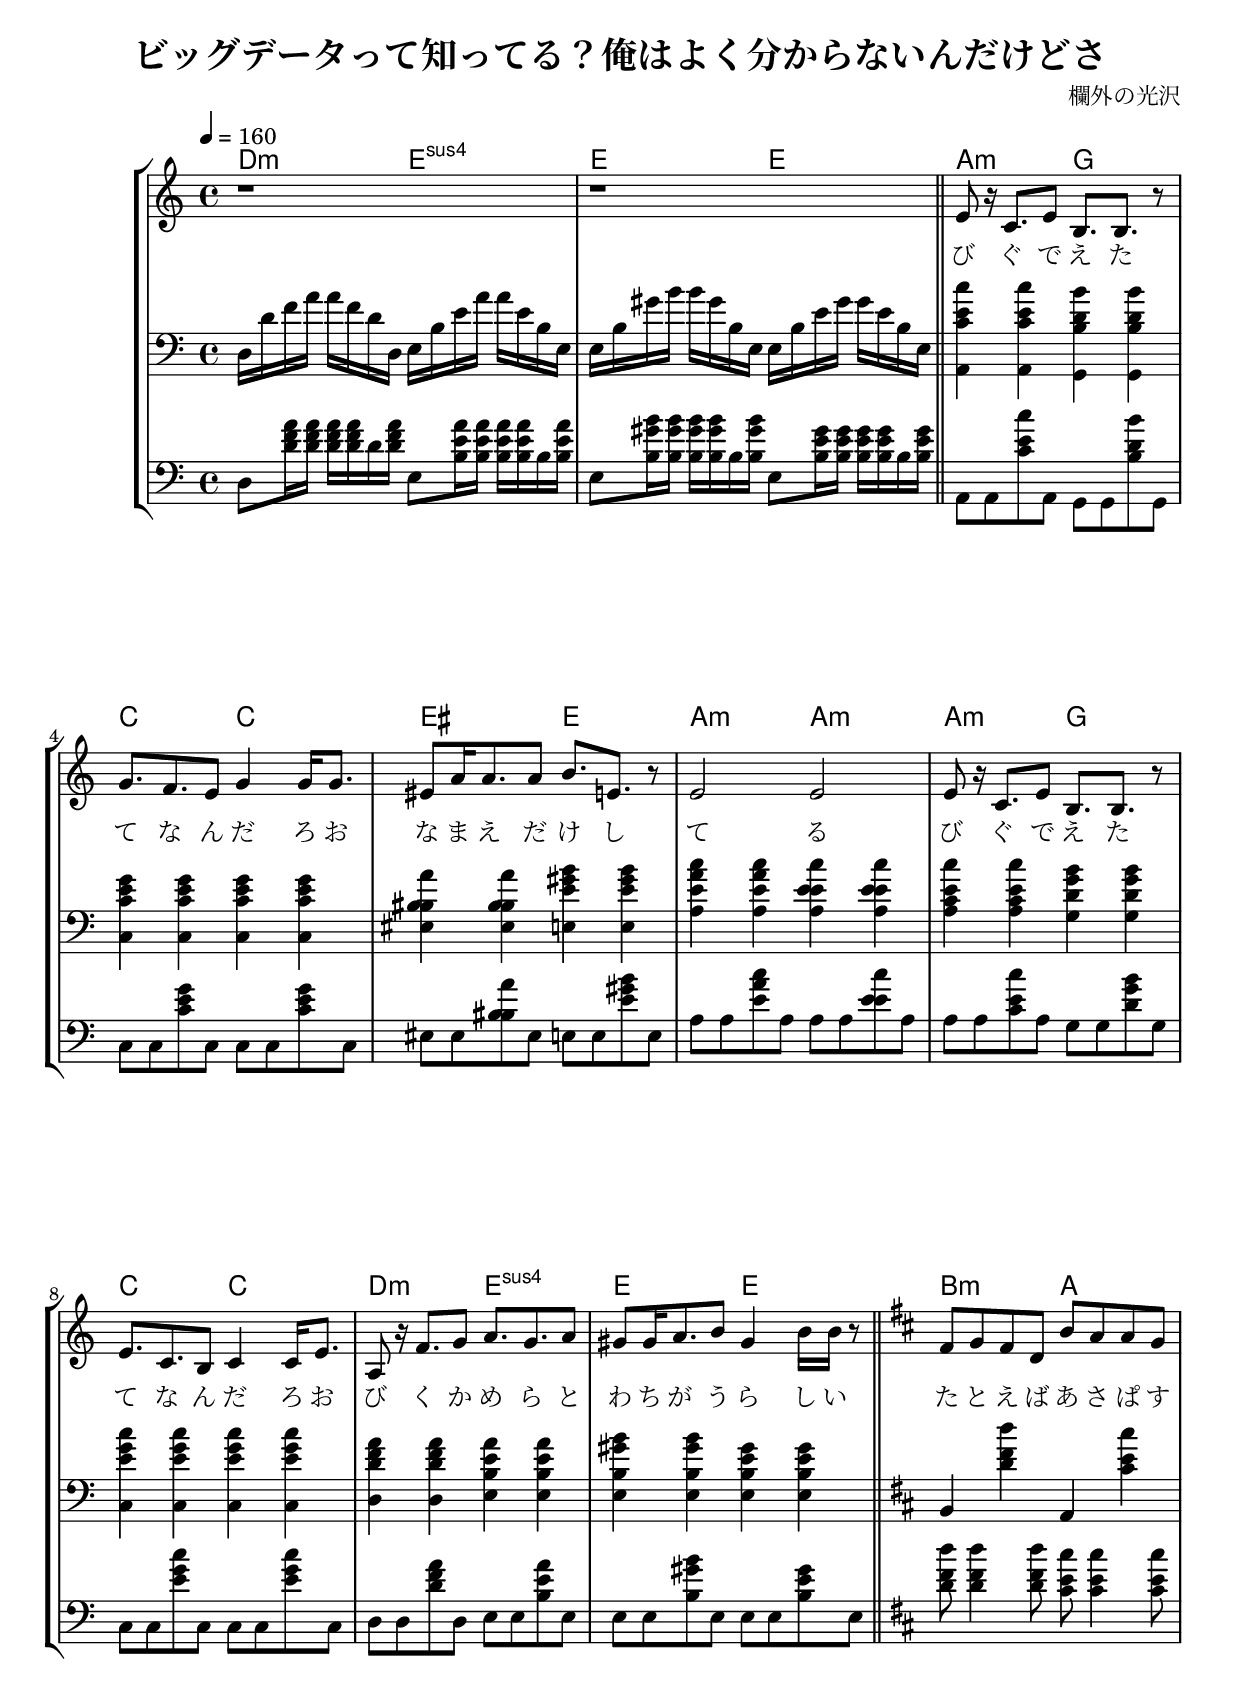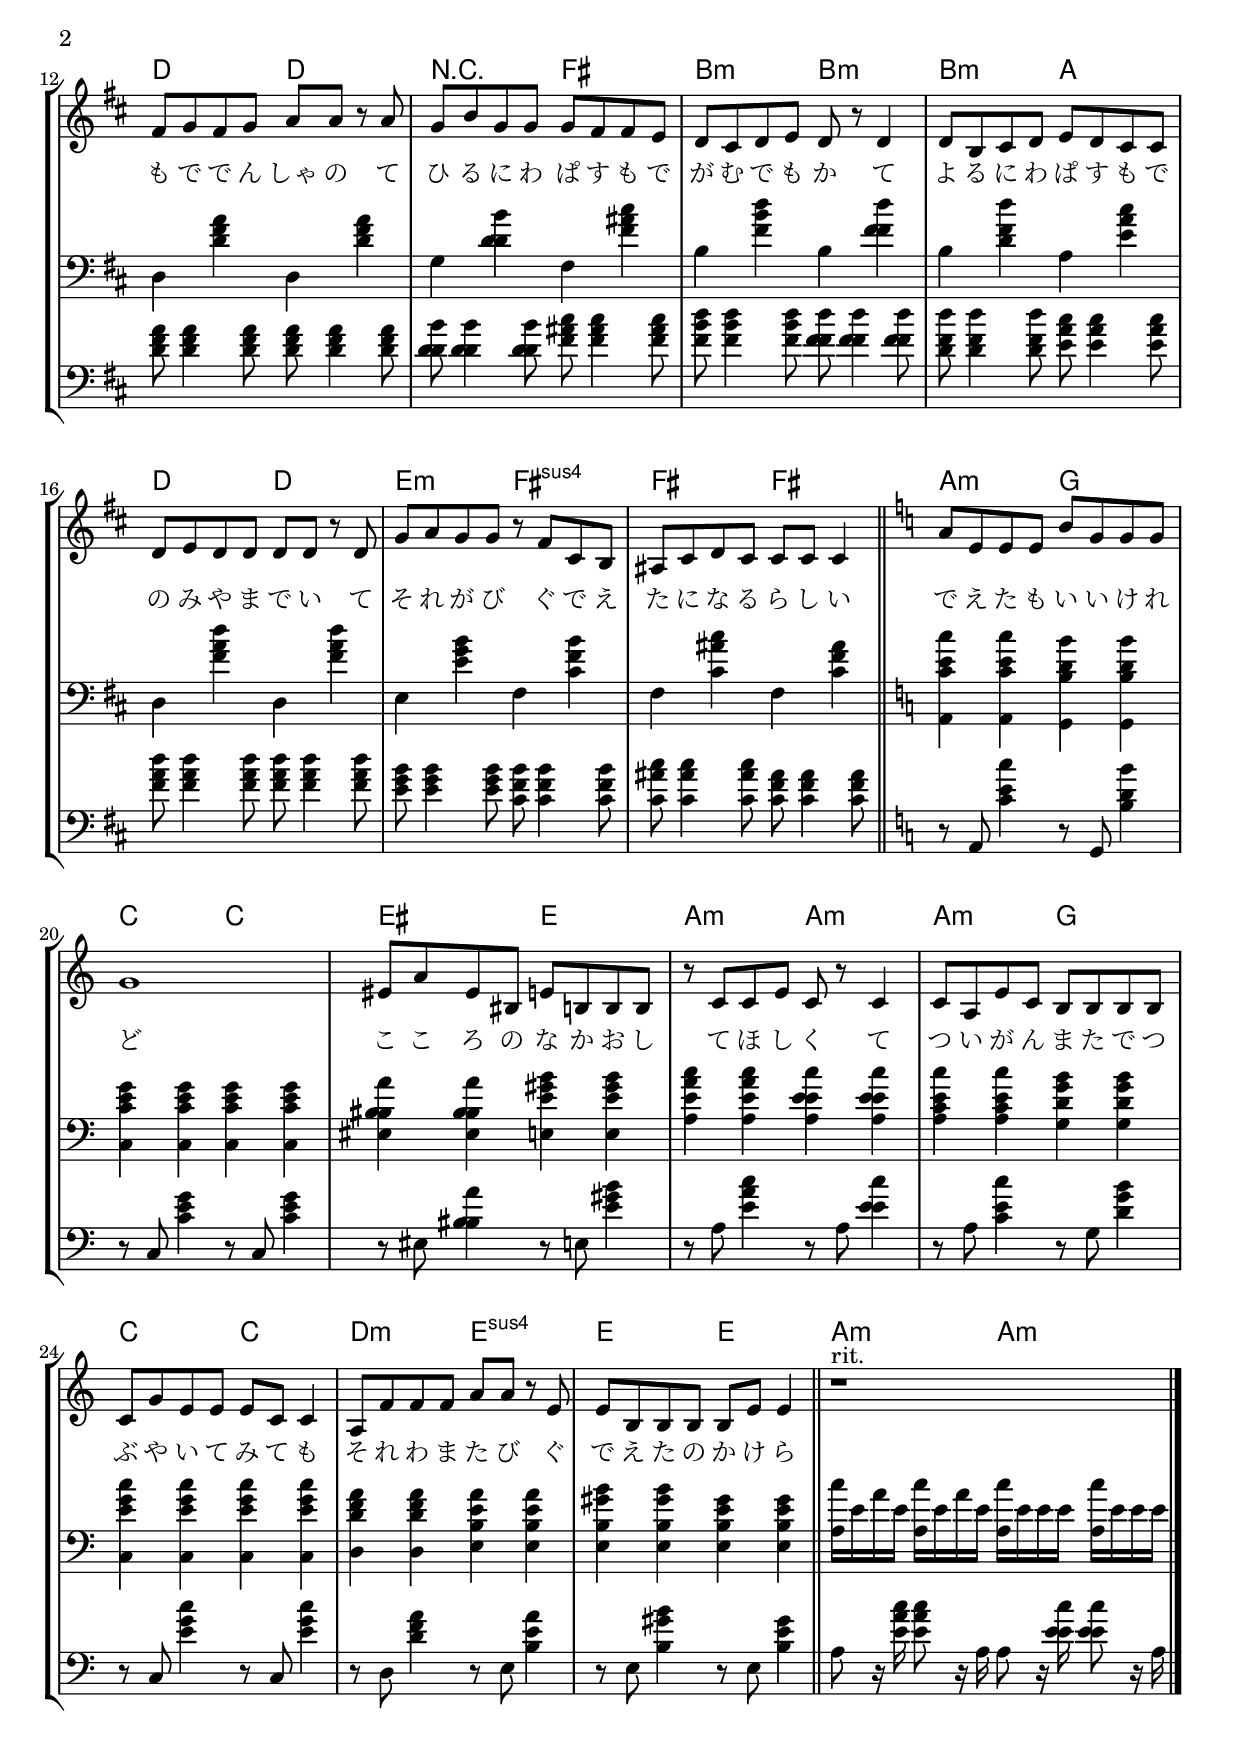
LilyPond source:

\version "2.12.1"

\header {
	title = \markup {ビッグデータって知ってる？俺はよく分からないんだけどさ}
	composer = \markup \center-column {欄外の光沢}
}

harmony = \chordmode {
	d2:m e:sus4 e e 

	a:m g c c eis e a:m a:m a:m g c c d:m e:sus4 e e 

	b:m a d d r fis b:m b:m b:m a d d e:m fis:sus4 fis fis 

	a:m g c c eis e a:m a:m a:m g c c d:m e:sus4 e e 

	a:m a:m 
}

melody = {
	\key c \major
	\tempo 4 = 160
	r1 | r1   
	\set Staff.midiInstrument = #"mmi0.42"
	 e'8  r16  c'8.  e'8  b8.  b8.  r8 
	g'8.  f'8.  e'8  g'4  g'16  g'8. 
	eis'8  a'16  a'8.  a'8  b'8.  e'8.  r8 
	e'2  e'2 
	e'8  r16  c'8.  e'8  b8.  b8.  r8 
	e'8.  c'8.  b8  c'4  c'16  e'8. 
	a8  r16  f'8.  g'8  a'8.  g'8.  a'8 
	gis'8  gis'16  a'8.  b'8  gis'4  b'16  b'16  	r8 	\set Staff.midiInstrument = #"mmi0.42"
		\key d \major
 fis'8  g'8  fis'8  d'8  b'8  a'8  a'8  g'8 
	fis'8  g'8  fis'8  g'8  a'8  a'8  r8  a'8 
	g'8  b'8  g'8  g'8  g'8  fis'8  fis'8  e'8 
	d'8  cis'8  d'8  e'8  d'8  r8  d'4 
	d'8  b8  cis'8  d'8  e'8  d'8  cis'8  cis'8 
	d'8  e'8  d'8  d'8  d'8  d'8  r8  d'8 
	g'8  a'8  g'8  g'8  r8  fis'8  cis'8  b8 
	ais8  cis'8  d'8  cis'8  cis'8  cis'8  cis'4
	\set Staff.midiInstrument = #"mmi0.42"
		\key c \major
 a'8  e'8  e'8  e'8  b'8  g'8  g'8  g'8 
	g'1 
	eis'8  a'8  eis'8  bis8  e'8  b8  b8  b8 
	r8  c'8  c'8  e'8  c'8  r8  c'4 
	c'8  a8  e'8  c'8  b8  b8  b8  b8 
	c'8  g'8  e'8  e'8  e'8  c'8  c'4 
	a8  f'8  f'8  f'8  a'8  a'8  r8  e'8 
	e'8  b8  b8  b8  b8  e'8  e'4
	r1^"rit." \bar "|."
}

words = \lyricmode {
	
	び  ぐ  で  え  た  て  な  ん  だ  ろ  お  な  ま  え  だ  け  し  て  る  び  ぐ  で  え  た  て  な  ん  だ  ろ  お  び  く  か  め  ら  と  わ  ち  が  う  ら  し  い  
	た  と  え  ば  あ  さ  ぱ  す  も  で  で  ん  しゃ  の  て  ひ  る  に  わ  ぱ  す  も  で  が  む  で  も  か  て  よ  る  に  わ  ぱ  す  も  で  の  み  や  ま  で  い  て  そ  れ  が  び  ぐ  で  え  た  に  な  る  ら  し  い  
	で  え  た  も  い  い  け  れ  ど  こ  こ  ろ  の  な  か  お  し  て  ほ  し  く  て  つ  い  が  ん  ま  た  で  つ  ぶ  や  い  て  み  て  も  そ  れ  わ  ま  た  び  ぐ  で  え  た  の  か  け  ら  
	
}

tempochange = {
	\tempo 4 = 160
	r1 | r1 \bar "||"
	\tempo 4 = 160
	r1 | r1 | r1 | r1 | r1 | r1 | r1 | r1 \bar "||"
	\tempo 4 = 160
	r1 | r1 | r1 | r1 | r1 | r1 | r1 | r1 \bar "||"
	\tempo 4 = 160
	r1 | r1 | r1 | r1 | r1 | r1 | r1 | r1 \bar "||"
	\tempo 4 = 160
	\tempo 4 = 120 r2 \tempo 4 = 106 r2 \bar "|."
}

mainacc = {
	\clef bass
	\set Staff.midiInstrument = #"Electric Guitar (clean)"
	\key c \major
	\tempo 4 = 160
	d16 d' f' a' a' f' d' d
	e16 b e' a' a' e' b e
	e16 b gis' b' b' gis' b e
	e16 b e' gis' gis' e' b e
	\bar "||"

	\set Staff.midiInstrument = #"Electric Guitar (clean)"
	<a, e' c' c''>4 <a, e' c' c''>4
	<g, b d' b'>4 <g, b d' b'>4
	<c c' e' g'>4 <c c' e' g'>4
	<c c' e' g'>4 <c c' e' g'>4
	<eis bis bis a'>4 <eis bis bis a'>4
	<e e' gis' b'>4 <e e' gis' b'>4
	<a e' a' c''>4 <a e' a' c''>4
	<a e' e' c''>4 <a e' e' c''>4
	<a c' e' c''>4 <a c' e' c''>4
	<g d' g' b'>4 <g d' g' b'>4
	<c e' g' c''>4 <c e' g' c''>4
	<c e' g' c''>4 <c e' g' c''>4
	<d d' f' a'>4 <d d' f' a'>4
	<e b e' a'>4 <e b e' a'>4
	<e b gis' b'>4 <e b gis' b'>4
	<e b e' gis'>4 <e b e' gis'>4
	\bar "||"

	\set Staff.midiInstrument = #"Electric Guitar (clean)"
	\key d \major
	b,4 <fis' d' d''>4
	a,4 <cis' e' cis''>4
	d4 <d' fis' a'>4
	d4 <d' fis' a'>4
	g4 <d' d' b'>4
	fis4 <fis' ais' cis''>4
	b4 <fis' b' d''>4
	b4 <fis' fis' d''>4
	b4 <d' fis' d''>4
	a4 <e' a' cis''>4
	d4 <fis' a' d''>4
	d4 <fis' a' d''>4
	e4 <e' g' b'>4
	fis4 <cis' fis' b'>4
	fis4 <cis' ais' cis''>4
	fis4 <cis' fis' ais'>4
	\bar "||"

	\set Staff.midiInstrument = #"Electric Guitar (clean)"
	\key c \major
	<a, e' c' c''>4 <a, e' c' c''>4
	<g, b d' b'>4 <g, b d' b'>4
	<c c' e' g'>4 <c c' e' g'>4
	<c c' e' g'>4 <c c' e' g'>4
	<eis bis bis a'>4 <eis bis bis a'>4
	<e e' gis' b'>4 <e e' gis' b'>4
	<a e' a' c''>4 <a e' a' c''>4
	<a e' e' c''>4 <a e' e' c''>4
	<a c' e' c''>4 <a c' e' c''>4
	<g d' g' b'>4 <g d' g' b'>4
	<c e' g' c''>4 <c e' g' c''>4
	<c e' g' c''>4 <c e' g' c''>4
	<d d' f' a'>4 <d d' f' a'>4
	<e b e' a'>4 <e b e' a'>4
	<e b gis' b'>4 <e b gis' b'>4
	<e b e' gis'>4 <e b e' gis'>4
	\bar "||"

	\set Staff.midiInstrument = #"Electric Guitar (clean)"
	<a c''>16 e' a' e' <a c''> e' a' e'
	<a c''>16 e' e' e' <a c''> e' e' e'
	\bar "|."
}

subacc = {
	\clef bass
	\set Staff.midiInstrument = #"Slap Bass 2"
	\key c \major
	\tempo 4 = 160
	d8 <d' f' a'>16 <d' f' a'>16   <d' f' a'>16 <d' f' a'>16   d'16 <d' f' a'>16
	e8 <b e' a'>16 <b e' a'>16   <b e' a'>16 <b e' a'>16   b16 <b e' a'>16
	e8 <b gis' b'>16 <b gis' b'>16   <b gis' b'>16 <b gis' b'>16   b16 <b gis' b'>16
	e8 <b e' gis'>16 <b e' gis'>16   <b e' gis'>16 <b e' gis'>16   b16 <b e' gis'>16
	\bar "||"

	\set Staff.midiInstrument = #"Synth Bass 1"
	a,8 a,8 <e' c' c''>8 a,8
	g,8 g,8 <b d' b'>8 g,8
	c8 c8 <c' e' g'>8 c8
	c8 c8 <c' e' g'>8 c8
	eis8 eis8 <bis bis a'>8 eis8
	e8 e8 <e' gis' b'>8 e8
	a8 a8 <e' a' c''>8 a8
	a8 a8 <e' e' c''>8 a8
	a8 a8 <c' e' c''>8 a8
	g8 g8 <d' g' b'>8 g8
	c8 c8 <e' g' c''>8 c8
	c8 c8 <e' g' c''>8 c8
	d8 d8 <d' f' a'>8 d8
	e8 e8 <b e' a'>8 e8
	e8 e8 <b gis' b'>8 e8
	e8 e8 <b e' gis'>8 e8
	\bar "||"

	\set Staff.midiInstrument = #"Synth Bass 1"
	\key d \major
	<fis' d' d''>8 <fis' d' d''>4 <fis' d' d''>8
	<cis' e' cis''>8 <cis' e' cis''>4 <cis' e' cis''>8
	<d' fis' a'>8 <d' fis' a'>4 <d' fis' a'>8
	<d' fis' a'>8 <d' fis' a'>4 <d' fis' a'>8
	<d' d' b'>8 <d' d' b'>4 <d' d' b'>8
	<fis' ais' cis''>8 <fis' ais' cis''>4 <fis' ais' cis''>8
	<fis' b' d''>8 <fis' b' d''>4 <fis' b' d''>8
	<fis' fis' d''>8 <fis' fis' d''>4 <fis' fis' d''>8
	<d' fis' d''>8 <d' fis' d''>4 <d' fis' d''>8
	<e' a' cis''>8 <e' a' cis''>4 <e' a' cis''>8
	<fis' a' d''>8 <fis' a' d''>4 <fis' a' d''>8
	<fis' a' d''>8 <fis' a' d''>4 <fis' a' d''>8
	<e' g' b'>8 <e' g' b'>4 <e' g' b'>8
	<cis' fis' b'>8 <cis' fis' b'>4 <cis' fis' b'>8
	<cis' ais' cis''>8 <cis' ais' cis''>4 <cis' ais' cis''>8
	<cis' fis' ais'>8 <cis' fis' ais'>4 <cis' fis' ais'>8
	\bar "||"

	\set Staff.midiInstrument = #"Synth Bass 1"
	\key c \major
	r8 a, <e' c' c''>4
	r8 g, <b d' b'>4
	r8 c <c' e' g'>4
	r8 c <c' e' g'>4
	r8 eis <bis bis a'>4
	r8 e <e' gis' b'>4
	r8 a <e' a' c''>4
	r8 a <e' e' c''>4
	r8 a <c' e' c''>4
	r8 g <d' g' b'>4
	r8 c <e' g' c''>4
	r8 c <e' g' c''>4
	r8 d <d' f' a'>4
	r8 e <b e' a'>4
	r8 e <b gis' b'>4
	r8 e <b e' gis'>4
	\bar "||"

	\set Staff.midiInstrument = #"Slap Bass 1"
	a8 r16 <e' a' c''>16 <e' a' c''>8 r16 a16
	a8 r16 <e' e' c''>16 <e' e' c''>8 r16 a16
	\bar "|."
}

percA = {
	\drummode {
	r8 hh4 hh4 hh4 hh8  |r8 hh4 hh4 hh8 hh16 hh16 hh16 hh16  \bar "||"
	r8 hh4 hh4 hh4 hh8  |r8 hh4 hh4 hh8 hh16 hh16 hh16 hh16  |r8 hh4 hh4 hh4 hh8  |r8 hh4 hh4 hh8 hh16 hh16 hh16 hh16  |r8 hh4 hh4 hh4 hh8  |r8 hh4 hh4 hh8 hh16 hh16 hh16 hh16  |r8 hh4 hh4 hh4 hh8  |r8 hh4 hh4 hh8 hh16 hh16 hh16 hh16  \bar "||"
	hh4 hh4 hh4 hh4  |hh4 hh4 hh4 hh4  |hh4 hh4 hh4 hh4  |hh4 hh4 hh4 hh4  |hh4 hh4 hh4 hh4  |hh4 hh4 hh4 hh4  |hh4 hh4 hh4 hh4  |hh4 hh4 hh4 hh4  \bar "||"
	hh8 hh8 hh8 hh8 hh8 hh8 hh8 hh8  |hh8 hh8 hh8 hh8 hh4 hh8 hh8  |hh8 hh8 hh8 hh8 hh8 hh8 hh8 hh8  |hh8 hh8 hh8 hh2 r8  |hh8 hh8 hh8 hh8 hh8 hh8 hh8 hh8  |hh8 hh8 hh8 hh8 hh4 hh8 hh8  |hh8 hh8 hh8 hh8 hh8 hh8 hh8 hh8  |r8 hh2. r8  \bar "||"
	r8 hh4 hh4 hh4 hh8  \bar "|."
	}
}

percB = {
	\drummode {
	r8 sn4 sn4 sn4 sn8  |r8 sn4 sn4 sn8 sn16 sn16 sn16 sn16  \bar "||"
	r8 sn4 sn4 sn4 sn8  |r8 sn4 sn4 sn8 sn16 sn16 sn16 sn16  |r8 sn4 sn4 sn4 sn8  |r8 sn4 sn4 sn8 sn16 sn16 sn16 sn16  |r8 sn4 sn4 sn4 sn8  |r8 sn4 sn4 sn8 sn16 sn16 sn16 sn16  |r8 sn4 sn4 sn4 sn8  |r8 sn4 sn4 sn8 sn16 sn16 sn16 sn16  \bar "||"
	r8 ss4 ss4 ss4 ss8  |r8 ss4 ss8 ss8. ss8. ss8  |r8 ss4 ss4 ss4 ss8  |r8 ss4 ss8 ss8. ss8. ss8  |r8 ss4 ss4 ss4 ss8  |r8 ss4 ss8 ss8. ss8. ss8  |r8 ss4 ss4 ss4 ss8  |r8 ss4 ss8 ss8. ss8. ss8  \bar "||"
	r4 sn8. sn8 sn8. sn8. sn16  |r4 sn8. sn8 sn8. sn4  |r4 sn8. sn8 sn8. sn8. sn16  |r8 sn8 sn4 sn8 sn16 sn8 sn8 sn16  |r4 sn8. sn8 sn8. sn8. sn16  |r4 sn8. sn8 sn8. sn4  |r4 sn8. sn8 sn8. sn8. sn16  |r4 sn2 sn4  \bar "||"
	r8 sn4 sn4 sn4 sn8  \bar "|."
	}
}

percC = {
	\drummode {
	bd16 bd4. r16 bd16 bd8. bd4  |r1  \bar "||"
	bd16 bd4. r16 bd16 bd8. bd4  |r1  |bd16 bd4. r16 bd16 bd8. bd4  |r1  |bd16 bd4. r16 bd16 bd8. bd4  |r1  |bd16 bd4. r16 bd16 bd8. bd4  |r1  \bar "||"
	r8 hhp4 hhp4 hhp4 hhp8  |r8 hhp4 hhp4 hhp4 hhp8  |r8 hhp4 hhp4 hhp4 hhp8  |r8 hhp4 hhp4 hhp4 hhp8  |r8 hhp4 hhp4 hhp4 hhp8  |r8 hhp4 hhp4 hhp4 hhp8  |r8 hhp4 hhp4 hhp4 hhp8  |r8 hhp4 hhp4 hhp4 hhp8  \bar "||"
	bd8 bd4 bd2 bd8  |bd8 bd2 bd4.  |bd8 bd4 bd2 bd8  |bd4 r16 bd8. bd2  |bd8 bd4 bd2 bd8  |bd8 bd2 bd4.  |bd8 bd4 bd2 bd8  |bd8 bd4. bd4. bd8  \bar "||"
	bd16 bd4. r16 bd16 bd8. bd4  \bar "|."
	}
}

percD = {
	\drummode {
	r2 r16 cymc16 cymc4.  |r4 cymc16 cymc2 cymc8.  \bar "||"
	r2 r16 cymc16 cymc4.  |r4 cymc16 cymc2 cymc8.  |r2 r16 cymc16 cymc4.  |r4 cymc16 cymc2 cymc8.  |r2 r16 cymc16 cymc4.  |r4 cymc16 cymc2 cymc8.  |r2 r16 cymc16 cymc4.  |r4 cymc16 cymc2 cymc8.  \bar "||"
	bd2 bd4. r16 bd16  |bd4 bd4 bd4 bd8. bd16  |bd2 bd4. r16 bd16  |bd4 bd4 bd4 bd8. bd16  |bd2 bd4. r16 bd16  |bd4 bd4 bd4 bd8. bd16  |bd2 bd4. r16 bd16  |bd4 bd4 bd4 bd8. bd16  \bar "||"
	r1  |r2 r8 hho4.  |r1  |r4. r16 hho2 r16  |r1  |r2 r8 hho4.  |r1  |r4. r16 hho2 r16  \bar "||"
	r2 r16 cymc16 cymc4.  \bar "|."
	}
}

percE = {
	\drummode {
	r1  |tomfh16 tomfh2. r8.  \bar "||"
	r1  |tomfh16 tomfh2. r8.  |r1  |tomfh16 tomfh2. r8.  |r1  |tomfh16 tomfh2. r8.  |r1  |tomfh16 tomfh2. r8.  \bar "||"
	r1 | r1 | r1 | r1 | r1 | r1 | r1 | r1 \bar "||"
	r1 |r1 |r1 |r1 |r1 |r1 |r1 |cymc1  \bar "||"
	r1  \bar "|."
	}
}

percF = {
	\drummode {
	r2 r8 rb4 rb8  |r1  \bar "||"
	r2 r8 rb4 rb8  |r1  |r2 r8 rb4 rb8  |r1  |r2 r8 rb4 rb8  |r1  |r2 r8 rb4 rb8  |r1  \bar "||"
	r1 | r1 | r1 | r1 | r1 | r1 | r1 | r1 \bar "||"
	r1 |r1 |r1 |r1 |r1 |r1 |r1 |r4 r16 tommh16 tommh4. tommh4  \bar "||"
	r2 r8 rb4 rb8  \bar "|."
	}
}

percG = {
	\drummode {
	r4. hc16 hc2 r16  |r4 r16 hc8. hc16 hc4. r16  \bar "||"
	r4. hc16 hc2 r16  |r4 r16 hc8. hc16 hc4. r16  |r4. hc16 hc2 r16  |r4 r16 hc8. hc16 hc4. r16  |r4. hc16 hc2 r16  |r4 r16 hc8. hc16 hc4. r16  |r4. hc16 hc2 r16  |r4 r16 hc8. hc16 hc4. r16  \bar "||"
	r1 | r1 | r1 | r1 | r1 | r1 | r1 | r1 \bar "||"
	r1 |r1 |r1 |r1 |r1 |r1 |r1 |r4. r16 tomml4. tomml8.  \bar "||"
	r4. hc16 hc2 r16  \bar "|."
	}
}

percH = {
	\drummode {
	r8. cymr16 cymr2 r16 cymr8.  |r16 cymr4 r16 cymr4 r16 cymr8 cymr8.  \bar "||"
	r8. cymr16 cymr2 r16 cymr8.  |r16 cymr4 r16 cymr4 r16 cymr8 cymr8.  |r8. cymr16 cymr2 r16 cymr8.  |r16 cymr4 r16 cymr4 r16 cymr8 cymr8.  |r8. cymr16 cymr2 r16 cymr8.  |r16 cymr4 r16 cymr4 r16 cymr8 cymr8.  |r8. cymr16 cymr2 r16 cymr8.  |r16 cymr4 r16 cymr4 r16 cymr8 cymr8.  \bar "||"
	r1 | r1 | r1 | r1 | r1 | r1 | r1 | r1 \bar "||"
	r1 |r1 |r1 |r1 |r1 |r1 |r1 |r2 r16 toml8 toml4 r16  \bar "||"
	r8. cymr16 cymr2 r16 cymr8.  \bar "|."
	}
}

percI = {
	\drummode {
	r1 | r1 \bar "||"
	r1 | r1 | r1 | r1 | r1 | r1 | r1 | r1 \bar "||"
	r1 | r1 | r1 | r1 | r1 | r1 | r1 | r1 \bar "||"
	r1 |r1 |r1 |r1 |r1 |r1 |r1 |r2 r8 tomfh4 tomfh8  \bar "||"
	r1 \bar "|."
	}
}

\score {
	<<
		\new StaffGroup <<
			\new ChordNames {\harmony}
			\new Voice = "melody" {\melody}
			\new Lyrics \lyricsto "melody" \words
			\new Staff = "mainacc" {\mainacc}
			\new Staff = "subacc" {\subacc}
		>>
	>>
	\layout { }
}
